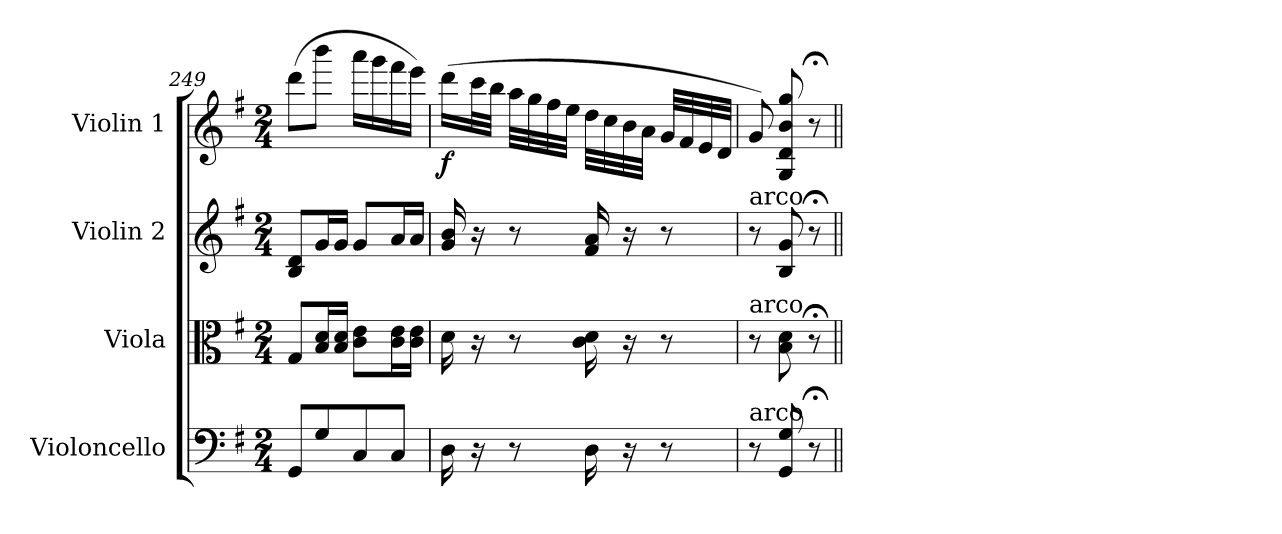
**kern	**kern	**kern	**kern	**dynam
*part4	*part3	*part2	*part1	*part1
*staff4	*staff3	*staff2	*staff1	*staff1
*I"Violoncello	*I"Viola	*I"Violin 2	*I"Violin 1	*
*I'Vc	*I'Vla	*I'Vln	*I'Vln	*
!!LO:LB:g=z
*clefF4	*clefC3	*clefG2	*clefG2	*
*k[f#]	*k[f#]	*k[f#]	*k[f#]	*
*M2/4	*M2/4	*M2/4	*M2/4	*
=249	=249	=249	=249	=249
8GG/L	8G/L	8B/ 8d/L	(>8ddd\L	.
8G/	16B/ 16d/L	16g/L	8bbb\J	.
.	16B/ 16d/JJ	16g/JJ	.	.
8C/	8c\ 8e\L	8g/L	16aaa\LL	.
.	.	.	16ggg\	.
8C/J	16c\ 16e\L	16a/L	16fff#\	.
.	16c\ 16e\JJ	16a/JJ	16eee\JJ)	.
=250	=250	=250	=250	=250
!	!	!	!	!LO:DY:b
16D\	16d\	16g/ 16b/	(>16ddd\LL	f
16r	16r	16r	32ccc\L	.
.	.	.	32bb\JJJ	.
8r	8r	8r	32aa\LLL	.
.	.	.	32gg\	.
.	.	.	32ff#\	.
.	.	.	32ee\JJJ	.
16D\	16c\ 16d\	16f#/ 16a/	32dd\LLL	.
.	.	.	32cc\	.
16r	16r	16r	32b\	.
.	.	.	32a\JJJ	.
8r	8r	8r	32g/LLL	.
.	.	.	32f#/	.
.	.	.	32e/	.
.	.	.	32d/JJJ	.
=251	=251	=251	=251	=251
!	!	!LO:TX:a:t=arco	!	!
!	!LO:TX:a:t=arco	!	!	!
!LO:TX:a:t=arco	!	!	!	!
8r	8r	8r	8g/)	.
8GG/ 8G/	8B\ 8d\	8B/ 8g/	8G/ 8d/ 8b/ 8gg/	.
8r;<	8r;<	8r;<	8r;<	.
=||	=||	=||	=||	=||
*-	*-	*-	*-	*-
